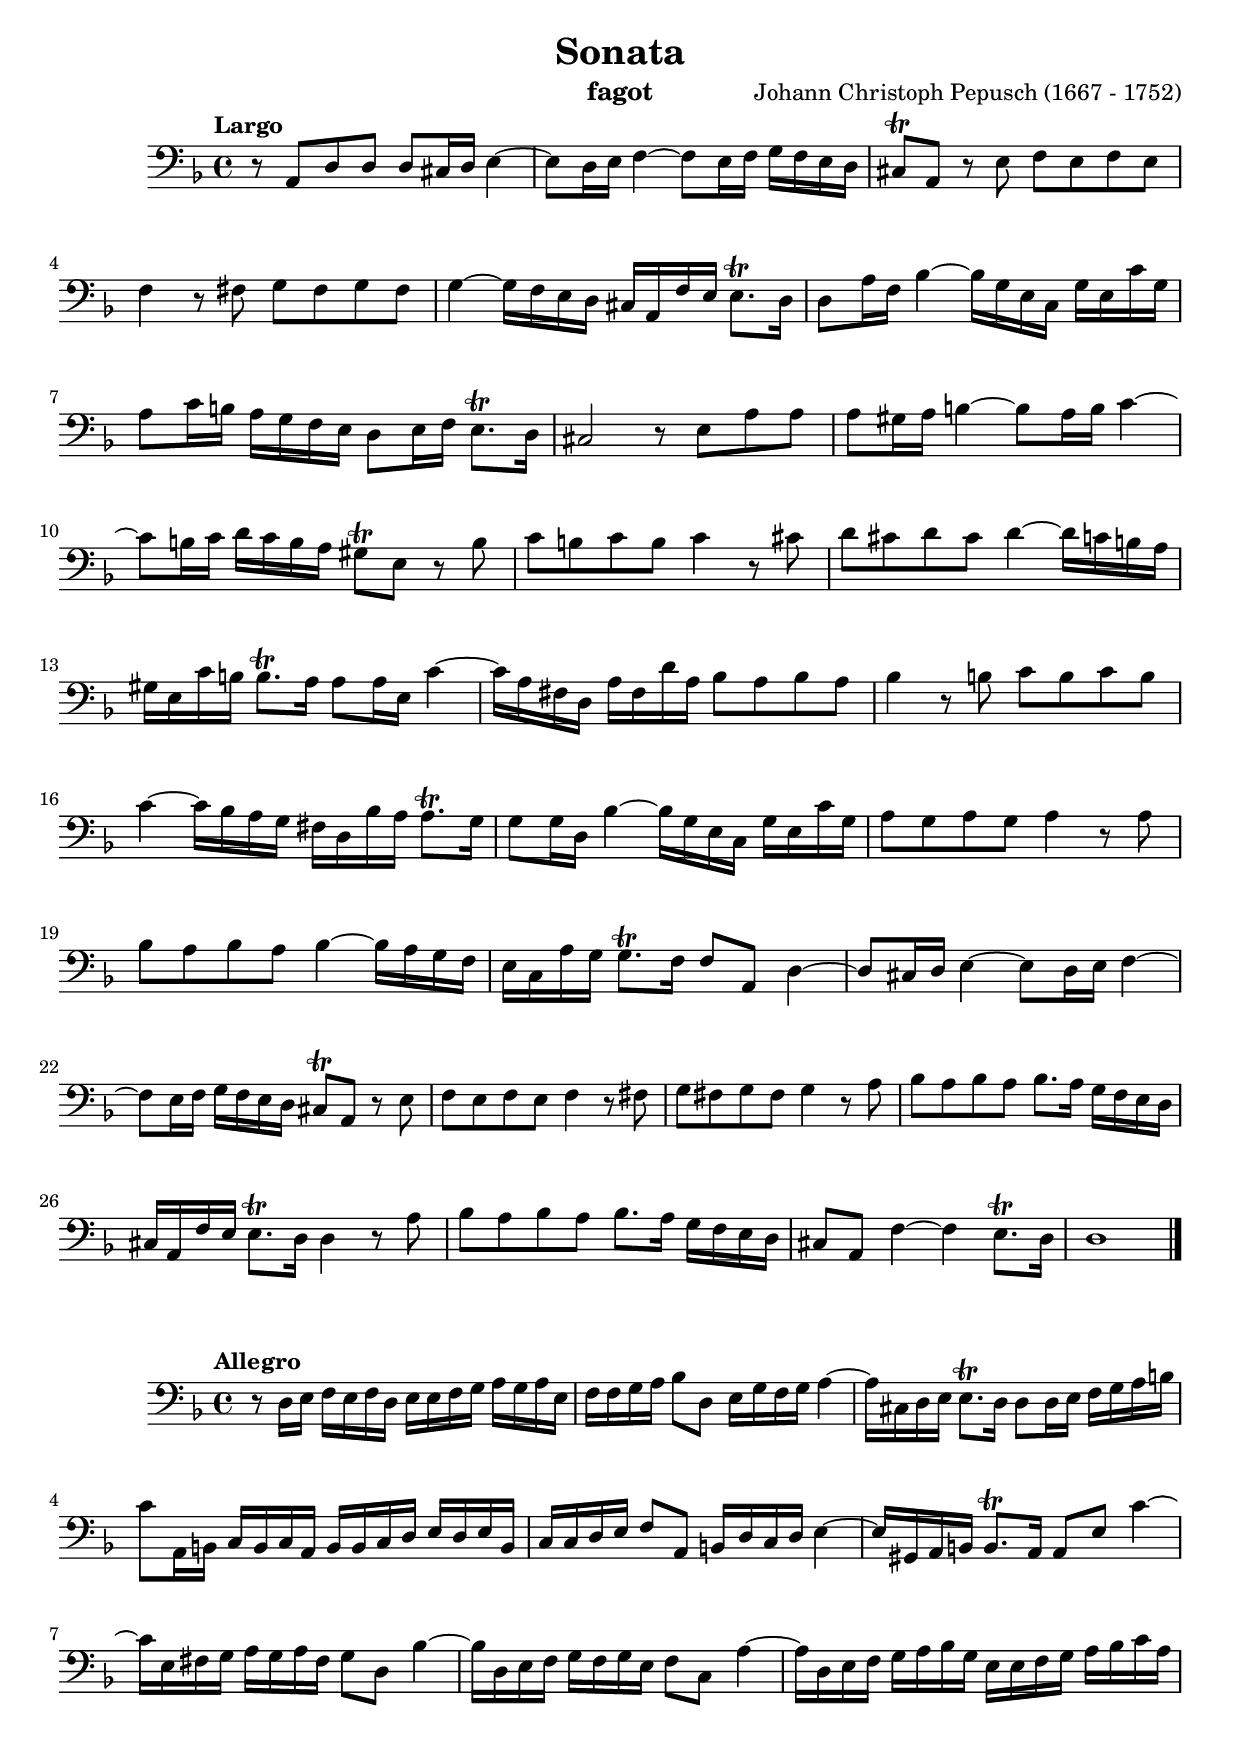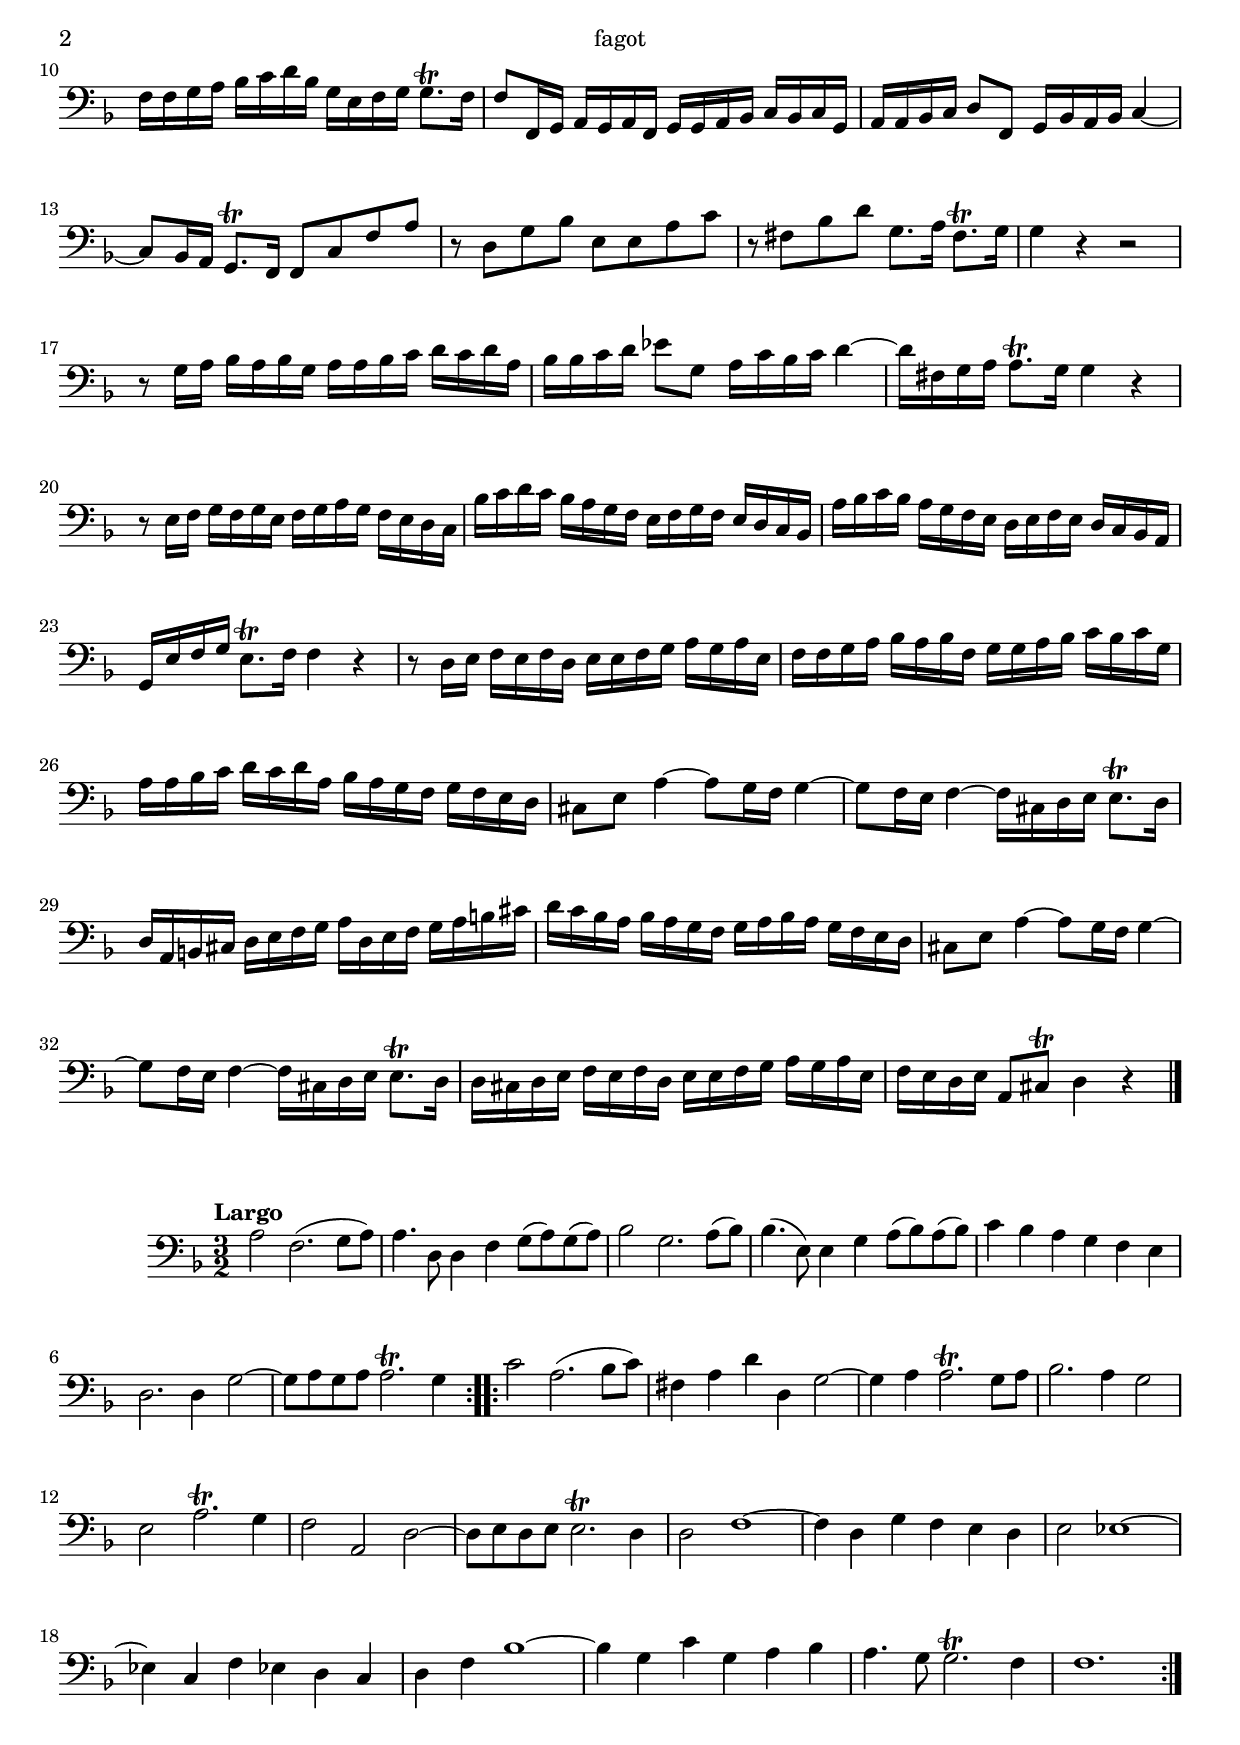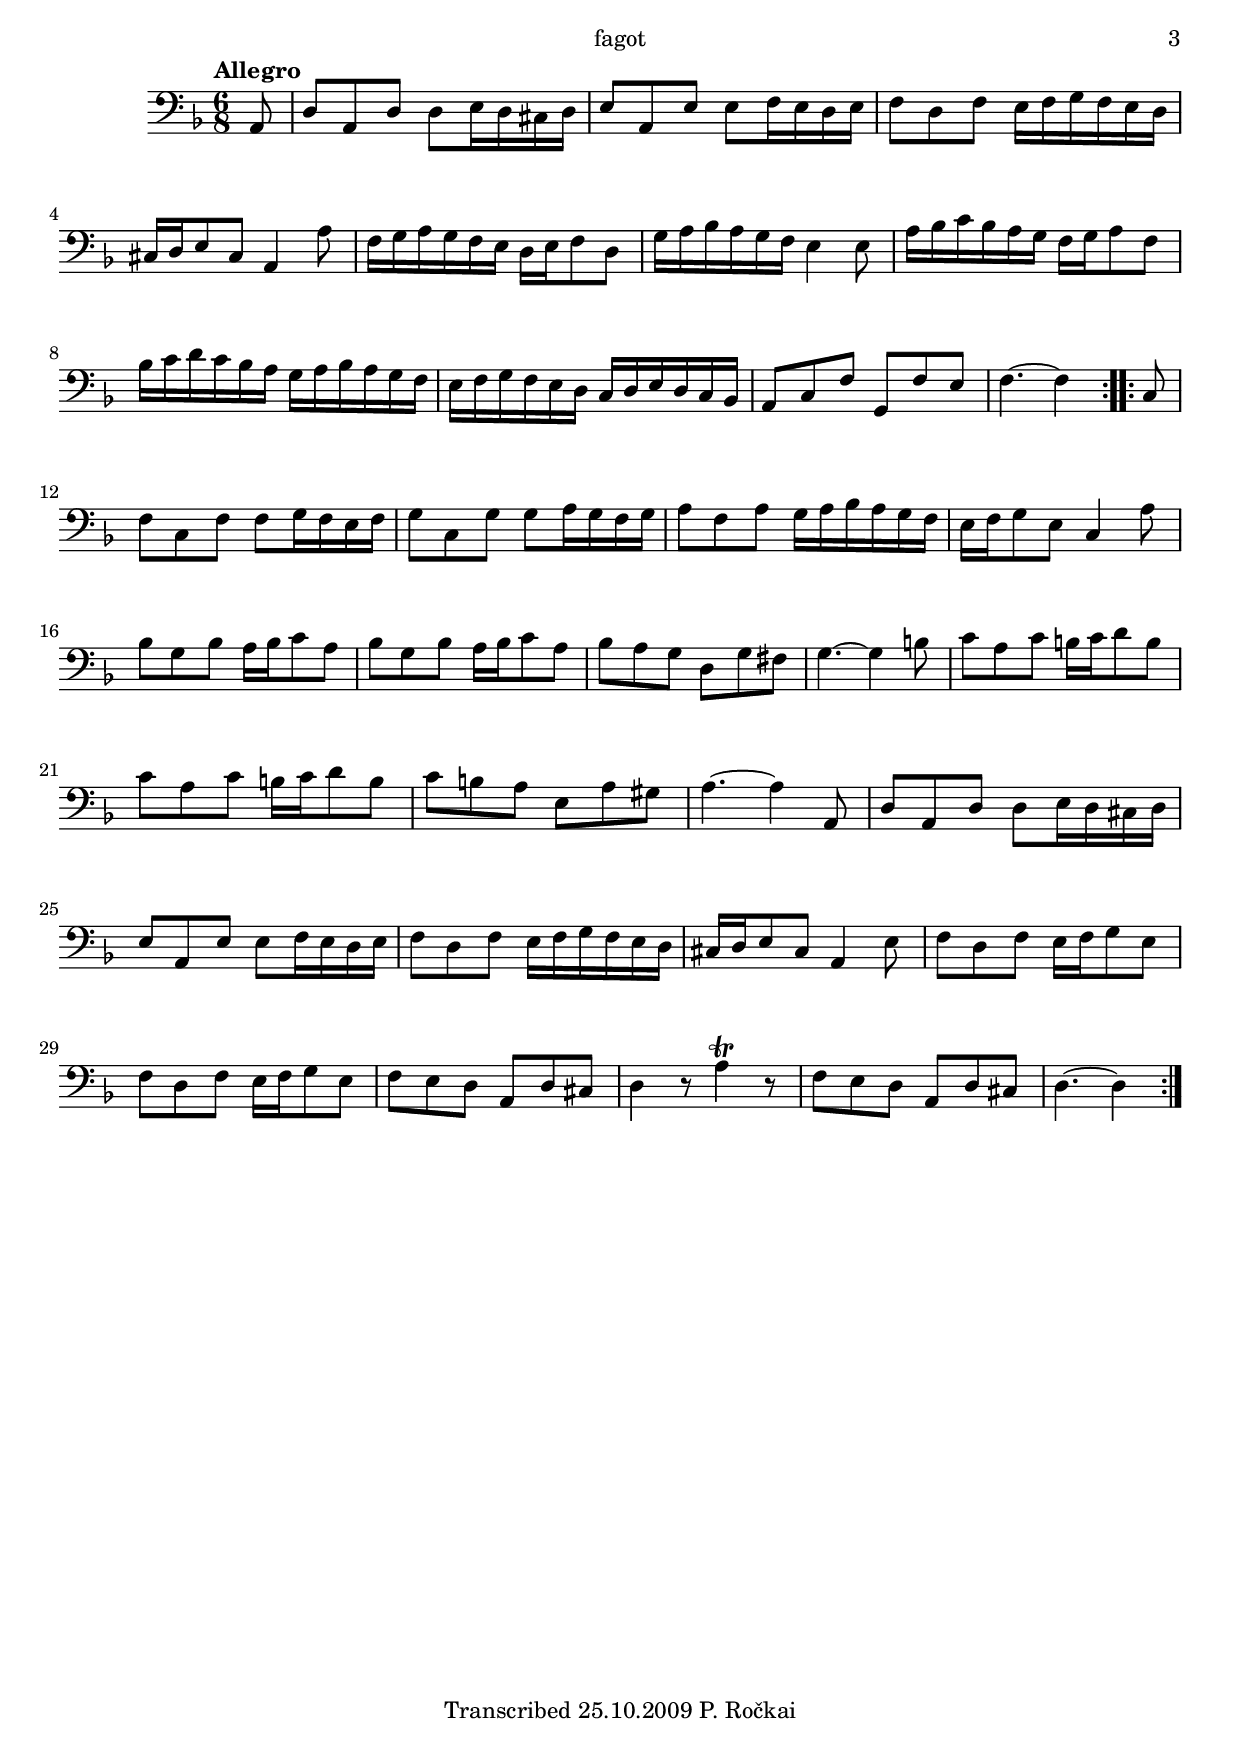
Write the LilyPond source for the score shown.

\version "2.12.2"

\header { composer = "Johann Christoph Pepusch (1667 - 1752)"
          title = "Sonata"
          instrument = "fagot"
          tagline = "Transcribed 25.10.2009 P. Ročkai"
        }

first = \relative f, {
    \clef bass
    \key d \minor
    \tempo "Largo"

    r8 a d d d cis16 d e4 ~ |
    e8 d16 e f4 ~ f8 e16 f g f e d |
    cis8\trill a r e' f e f e |
    f4 r8 fis g fis g fis |
    g4 ~ g16 f e d cis a f' e e8.\trill d16 |
    d8 a'16 f bes4 ~ bes16 g e c g' e c' g |
    a8 c16 b a g f e d8 e16 f e8.\trill d16 |
    cis2 r8 e a a |
    a gis16 a b4 ~ b8 a16 b c4 ~ |
    c8 b16 c d c b a gis8\trill e r b' |
    c b c b c4 r8 cis8 |
    d cis d cis d4 ~ d16 c b a |
    gis e c' b b8.\trill a16 a8 a16 e c'4 ~ |
    c16 a fis d a' fis d' a bes8 a bes a |
    bes4 r8 b c b c b |
    c4 ~ c16 bes a g fis d bes' a a8.\trill g16 |
    g8 g16 d bes'4 ~ bes16 g e c g' e c' g |
    a8 g a g a4 r8 a8 |
    bes a bes a bes4 ~ bes16 a g f |
    e c a' g g8.\trill f16 f8 a,8 d4 ~ |
    d8 cis16 d e4 ~ e8 d16 e f4 ~ |
    f8 e16 f g f e d cis8\trill a r e' |
    f e f e f4 r8 fis |
    g fis g fis g4 r8 a |
    bes a bes a bes8. a16 g f e d |
    cis a f' e e8.\trill d16 d4 r8 a' |
    bes a bes a bes8. a16 g f e d |
    cis8 a f'4 ~ f4 e8.\trill d16 |
    d1 \bar "|."
}

second = \relative d {
  \clef bass
  \key d \minor
  \tempo "Allegro"

  r8 d16 e f e f d e e f g a g a e |
  f f g a bes8 d, e16 g f g a4 ~ |
  a16 cis, d e e8.\trill d16 d8 d16 e f g a b |
  c8 a,16 b c b c a b b c d e d e b |
  c c d e f8 a, b16 d c d e4 ~ |
  e16 gis, a b b8.\trill a16 a8 e'8 c'4 ~ |
  c16 e, fis g a g a fis g8 d8 bes'4 ~ |
  bes16 d, e f g f g e f8 c a'4 ~ |
  a16 d, e f g a bes g e e f g a bes c a |
  f f g a bes c d bes g e f g g8.\trill f16 |
  f8 f,16 g a g a f g g a bes c bes c g |
  a a bes c d8 f,8 g16 bes a bes c4 ~ |
  c8 bes16 a g8.\trill f16 f8 c' f a |
  r d, g bes e, e a c |
  r fis, bes d g,8. a16 fis8.\trill g16 |
  g4 r r2 |
  r8 g16 a bes a bes g a a bes c d c d a |
  bes bes c d es8 g, a16 c bes c d4 ~ |
  d16 fis, g a a8.\trill g16 g4 r |
  r8 e16 f g f g e f g a g f e d c |
  bes' c d c bes a g f e f g f e d c bes |
  a' bes c bes a g f e d e f e d c bes a |
  g e' f g e8.\trill f16 f4 r |
  r8 d16 e f e f d e e f g a g a e |
  f f g a bes a bes f g g a bes c bes c g |
  a a bes c d c d a bes a g f g f e d |
  cis8 e a4 ~ a8 g16 f g4 ~ |
  g8 f16 e f4 ~ f16 cis d e e8.\trill d16 |
  d a b cis d e f g a d, e f g a b cis |
  d c bes a bes a g f g a bes a g f e d
  cis8 e a4 ~ a8 g16 f g4 ~ |
  g8 f16 e f4 ~ f16 cis d e e8.\trill d16 |
  d cis d e f e f d e e f g a g a e |
  f e d e a,8 cis\trill d4 r \bar "|."
}

third = \relative a {
  \clef bass
  \key d \minor
  \time 3/2
  \tempo "Largo"

  \repeat volta 2 {
    a2 f2.( g8 a8 ) |
    a4. d,8 d4 f g8( a ) g( a ) |
    bes2 g2. a8( bes ) |
    bes4.( e,8 ) e4 g4 a8( bes ) a( bes ) |
    c4 bes a g f e |
    d2. d4 g2 ~ |
    g8 a g a a2.\trill g4
  }
  \repeat volta 2 {
    c2 a2.( bes8 c ) |
    fis,4 a d d, g2 ~ |
    g4 a a2.\trill g8 a |
    bes2. a4 g2 |
    e a2.\trill g4 |
    f2 a, d ~ |
    d8 e d e e2.\trill d4 |
    d2 f1 ~ |
    f4 d g f e d |
    e2 es1 ~ |
    es4 c f es d c |
    d f bes1 ~ |
    bes4 g c g a bes |
    a4. g8 g2.\trill f4 |
    f1.
  }
}

fourth = \relative a, {
  \clef bass
  \key d \minor
  \tempo "Allegro"
  \time 6/8

  \repeat volta 2 {
  \partial 8 a8 |
  d a d d e16 d cis d |
  e8 a, e' e f16 e d e |
  f8 d f e16 f g f e d |
  cis d e8 cis a4 a'8 |
  f16 g a g f e d e f8 d8 |
  g16 a bes a g f e4 e8 |
  a16 bes c bes a g f g a8 f |
  bes16 c d c bes a g a bes a g f |
  e f g f e d c d e d c bes |
  a8 c f g, f' e |
  f4. ~ f4 } \repeat volta 2 {
  \partial 8 c8 |
  f c f f g16 f e f |
  g8 c, g' g a16 g f g |
  a8 f a g16 a bes a g f |
  e f g8 e c4 a'8 |
  \repeat unfold 2 { bes g bes a16 bes c8 a | }
  bes a g d g fis |
  g4. ~ g4 b8 |
  c a c b16 c d8 b |
  c a c b16 c d8 b |
  c b a e a gis |
  a4. ~ a4 a,8 |
  d a d d e16 d cis d |
  e8 a, e' e f16 e d e |
  f8 d f e16 f g f e d |
  cis d e8 cis a4 e'8 |
  \repeat unfold 2 { f d f e16 f g8 e | }
  f e d a d cis |
  d4 r8 a'4\trill r8 |
  f e d a d cis |
  d4. ~ d4 }
}

\score {
  << \first >>
}

\score {
  << \second >>
}

\score {
  << \third >>
}

\pageBreak

\score {
  << \fourth >>
}
